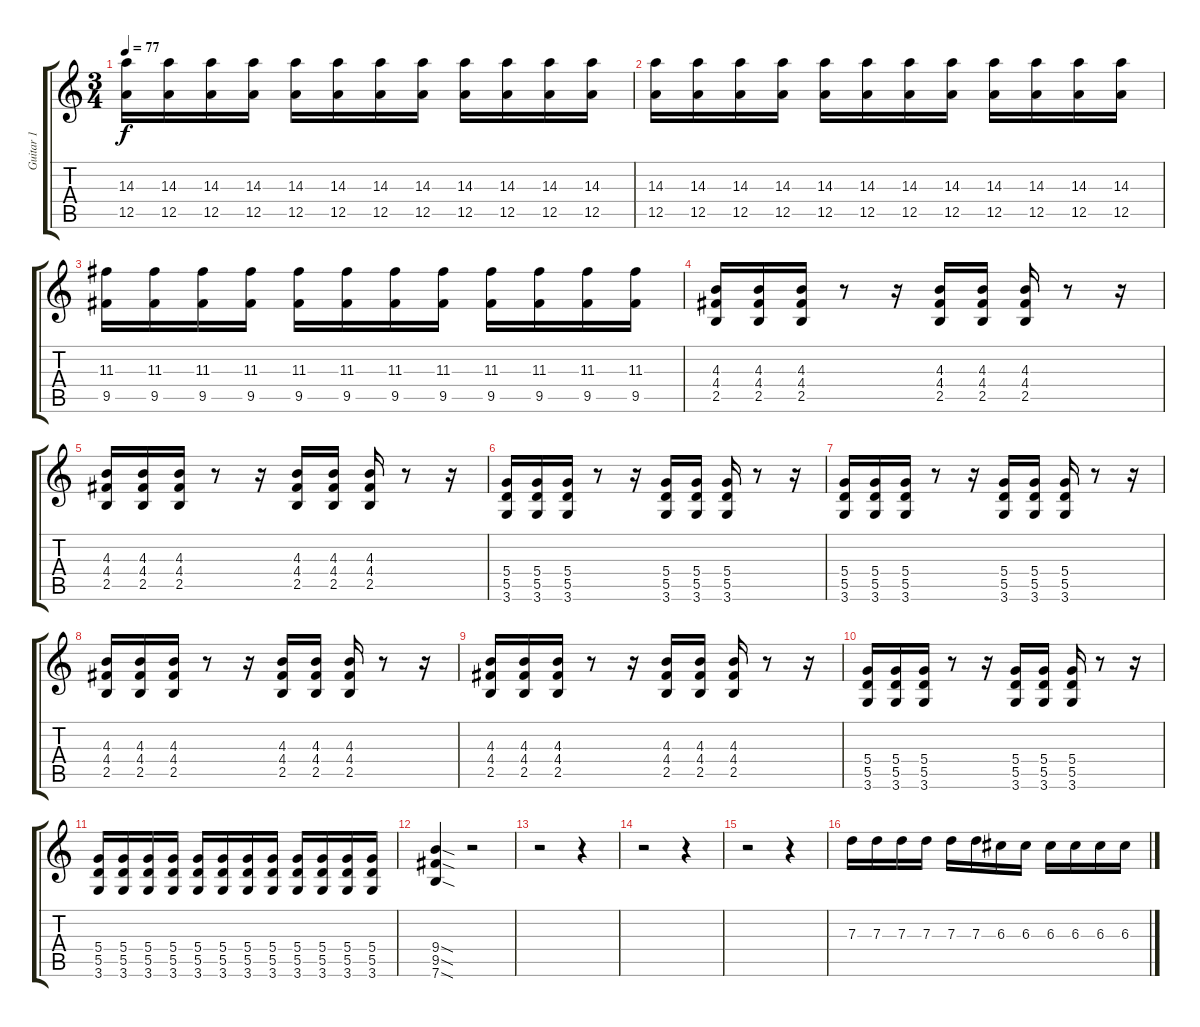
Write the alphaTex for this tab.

\track ("Guitar 1" "Guitar 1") {instrument distortionguitar}
\staff {score tabs}
\tuning (E4 B3 G3 D3 A2 E2) {hide}
\ts (3 4)
\tempo 77
\clef g2
\ks c
(14.3 12.5).16{dy f} (14.3 12.5).16 (14.3 12.5).16 (14.3 12.5).16 (14.3 12.5).16 (14.3 12.5).16 (14.3 12.5).16 (14.3 12.5).16 (14.3 12.5).16 (14.3 12.5).16 (14.3 12.5).16 (14.3 12.5).16 |
(14.3 12.5).16 (14.3 12.5).16 (14.3 12.5).16 (14.3 12.5).16 (14.3 12.5).16 (14.3 12.5).16 (14.3 12.5).16 (14.3 12.5).16 (14.3 12.5).16 (14.3 12.5).16 (14.3 12.5).16 (14.3 12.5).16 |
(11.3 9.5).16 (11.3 9.5).16 (11.3 9.5).16 (11.3 9.5).16 (11.3 9.5).16 (11.3 9.5).16 (11.3 9.5).16 (11.3 9.5).16 (11.3 9.5).16 (11.3 9.5).16 (11.3 9.5).16 (11.3 9.5).16 |
(4.3 4.4 2.5).16 (4.3 4.4 2.5).16 (4.3 4.4 2.5).16 r.8 r.16 (4.3 4.4 2.5).16 (4.3 4.4 2.5).16 (4.3 4.4 2.5).16 r.8 r.16 |
(4.3 4.4 2.5).16 (4.3 4.4 2.5).16 (4.3 4.4 2.5).16 r.8 r.16 (4.3 4.4 2.5).16 (4.3 4.4 2.5).16 (4.3 4.4 2.5).16 r.8 r.16 |
(5.4 5.5 3.6).16 (5.4 5.5 3.6).16 (5.4 5.5 3.6).16 r.8 r.16 (5.4 5.5 3.6).16 (5.4 5.5 3.6).16 (5.4 5.5 3.6).16 r.8 r.16 |
(5.4 5.5 3.6).16 (5.4 5.5 3.6).16 (5.4 5.5 3.6).16 r.8 r.16 (5.4 5.5 3.6).16 (5.4 5.5 3.6).16 (5.4 5.5 3.6).16 r.8 r.16 |
(4.3 4.4 2.5).16 (4.3 4.4 2.5).16 (4.3 4.4 2.5).16 r.8 r.16 (4.3 4.4 2.5).16 (4.3 4.4 2.5).16 (4.3 4.4 2.5).16 r.8 r.16 |
(4.3 4.4 2.5).16 (4.3 4.4 2.5).16 (4.3 4.4 2.5).16 r.8 r.16 (4.3 4.4 2.5).16 (4.3 4.4 2.5).16 (4.3 4.4 2.5).16 r.8 r.16 |
(5.4 5.5 3.6).16 (5.4 5.5 3.6).16 (5.4 5.5 3.6).16 r.8 r.16 (5.4 5.5 3.6).16 (5.4 5.5 3.6).16 (5.4 5.5 3.6).16 r.8 r.16 |
(5.4 5.5 3.6).16 (5.4 5.5 3.6).16 (5.4 5.5 3.6).16 (5.4 5.5 3.6).16 (5.4 5.5 3.6).16 (5.4 5.5 3.6).16 (5.4 5.5 3.6).16 (5.4 5.5 3.6).16 (5.4 5.5 3.6).16 (5.4 5.5 3.6).16 (5.4 5.5 3.6).16 (5.4 5.5 3.6).16 |
(9.4{sod} 9.5{sod} 7.6{sod}).4 r.2 |
r.2 r.4 |
r.2 r.4 |
r.2 r.4 |
7.3.16 7.3.16 7.3.16 7.3.16 7.3.16 7.3.16 6.3.16 6.3.16 6.3.16 6.3.16 6.3.16 6.3.16
